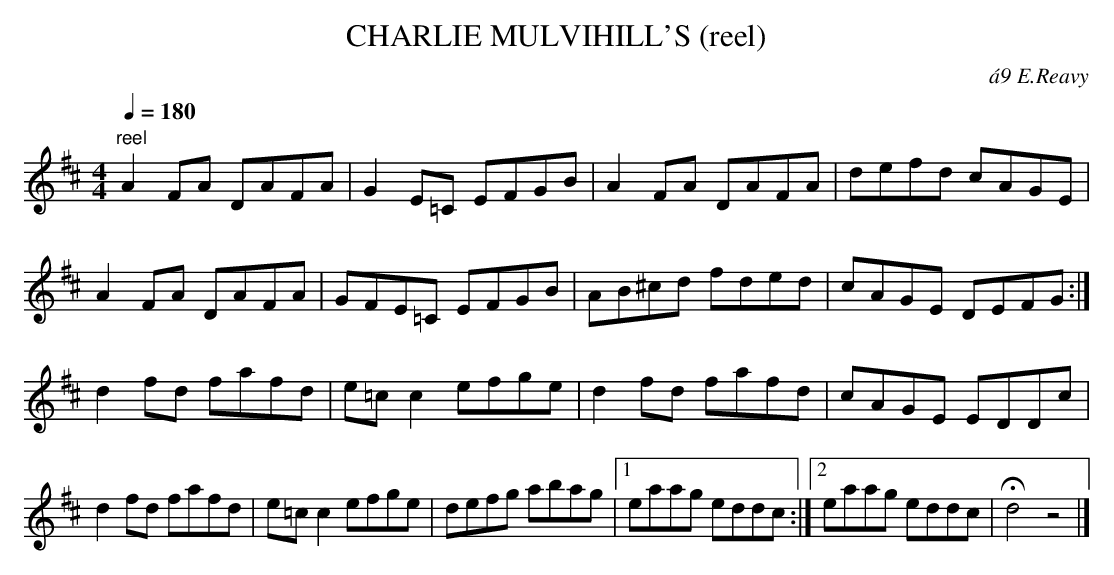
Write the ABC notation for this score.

X:1
T:CHARLIE MULVIHILL'S (reel)
C:\'a9 E.Reavy
Y:"allegro moderato"
Q:1/4=180
M:4/4
L:1/8
K:D
"reel"
A2FA DAFA|G2E=C EFGB|A2FA DAFA|defd cAGE|
A2FA DAFA|GFE=C EFGB|AB^cd fded|cAGE DEFG :|
d2fd fafd|e=cc2 efge|d2 fd fafd|cAGE EDDc|
d2fd fafd|e=cc2 efge|defg abag|1 eaag eddc :|\
[2 eaag eddc|Hd4z4|]
